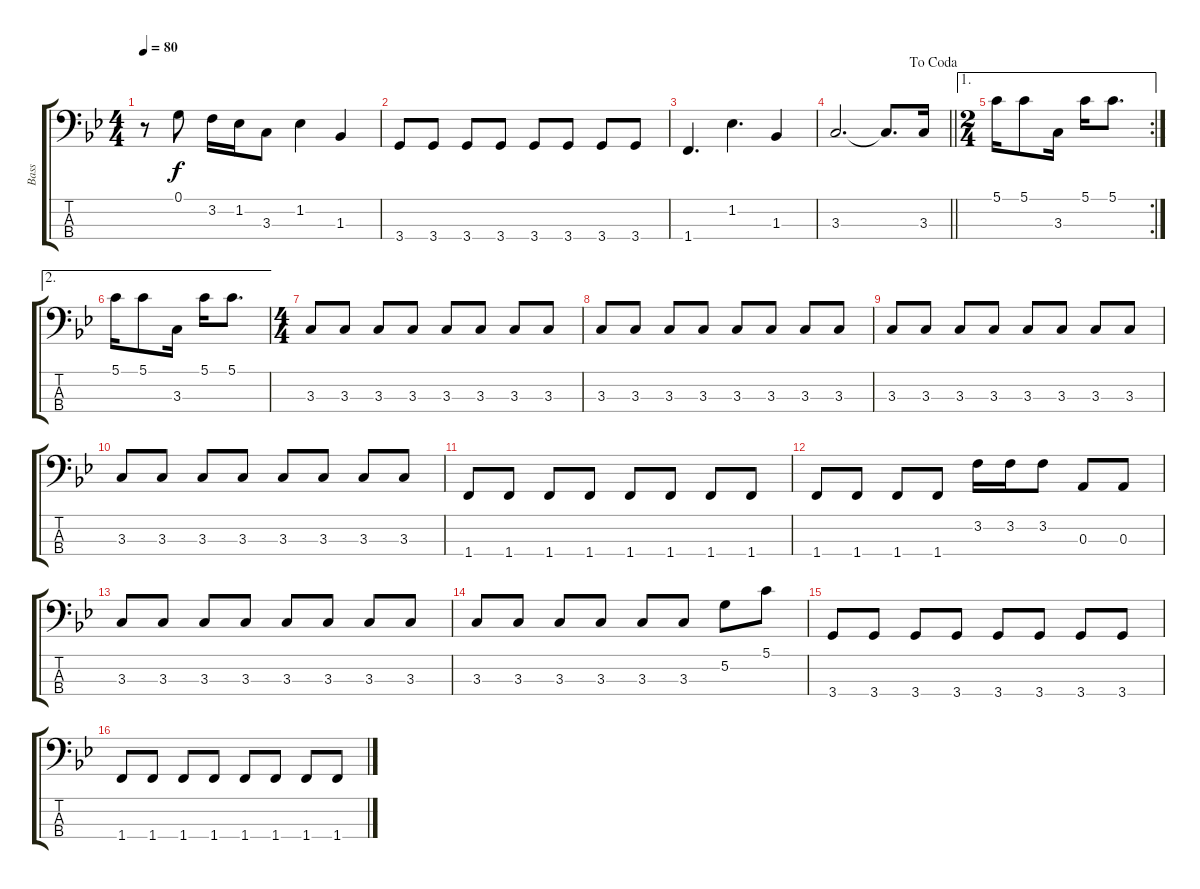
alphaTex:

\track ("Bass" "Bass") {instrument electricbasspick}
\staff {score tabs}
\tuning (G2 D2 A1 E1) {hide}
\ts (4 4)
\tempo 80
\clef f4
\ks bb
r.8{dy f} 0.1.8 3.2.16 1.2.16 3.3.8 1.2.4 1.3.4 |
3.4.8 3.4.8 3.4.8 3.4.8 3.4.8 3.4.8 3.4.8 3.4.8 |
1.4.4{d} 1.2.4{d} 1.3.4 |
\jump dacoda
\barLineRight lightlight
3.3.2{d} 3.3{t}.8{d} 3.3.16 |
\ae 1
\rc 2
\ts (2 4)
5.1.16 5.1.8 3.3.16 5.1.16 5.1.8{d} |
\ae 2
5.1.16 5.1.8 3.3.16 5.1.16 5.1.8{d} |
\ts (4 4)
3.3.8 3.3.8 3.3.8 3.3.8 3.3.8 3.3.8 3.3.8 3.3.8 |
3.3.8 3.3.8 3.3.8 3.3.8 3.3.8 3.3.8 3.3.8 3.3.8 |
3.3.8 3.3.8 3.3.8 3.3.8 3.3.8 3.3.8 3.3.8 3.3.8 |
3.3.8 3.3.8 3.3.8 3.3.8 3.3.8 3.3.8 3.3.8 3.3.8 |
1.4.8 1.4.8 1.4.8 1.4.8 1.4.8 1.4.8 1.4.8 1.4.8 |
1.4.8 1.4.8 1.4.8 1.4.8 3.2.16 3.2.16 3.2.8 0.3.8 0.3.8 |
3.3.8 3.3.8 3.3.8 3.3.8 3.3.8 3.3.8 3.3.8 3.3.8 |
3.3.8 3.3.8 3.3.8 3.3.8 3.3.8 3.3.8 5.2.8 5.1.8 |
3.4.8 3.4.8 3.4.8 3.4.8 3.4.8 3.4.8 3.4.8 3.4.8 |
1.4.8 1.4.8 1.4.8 1.4.8 1.4.8 1.4.8 1.4.8 1.4.8
